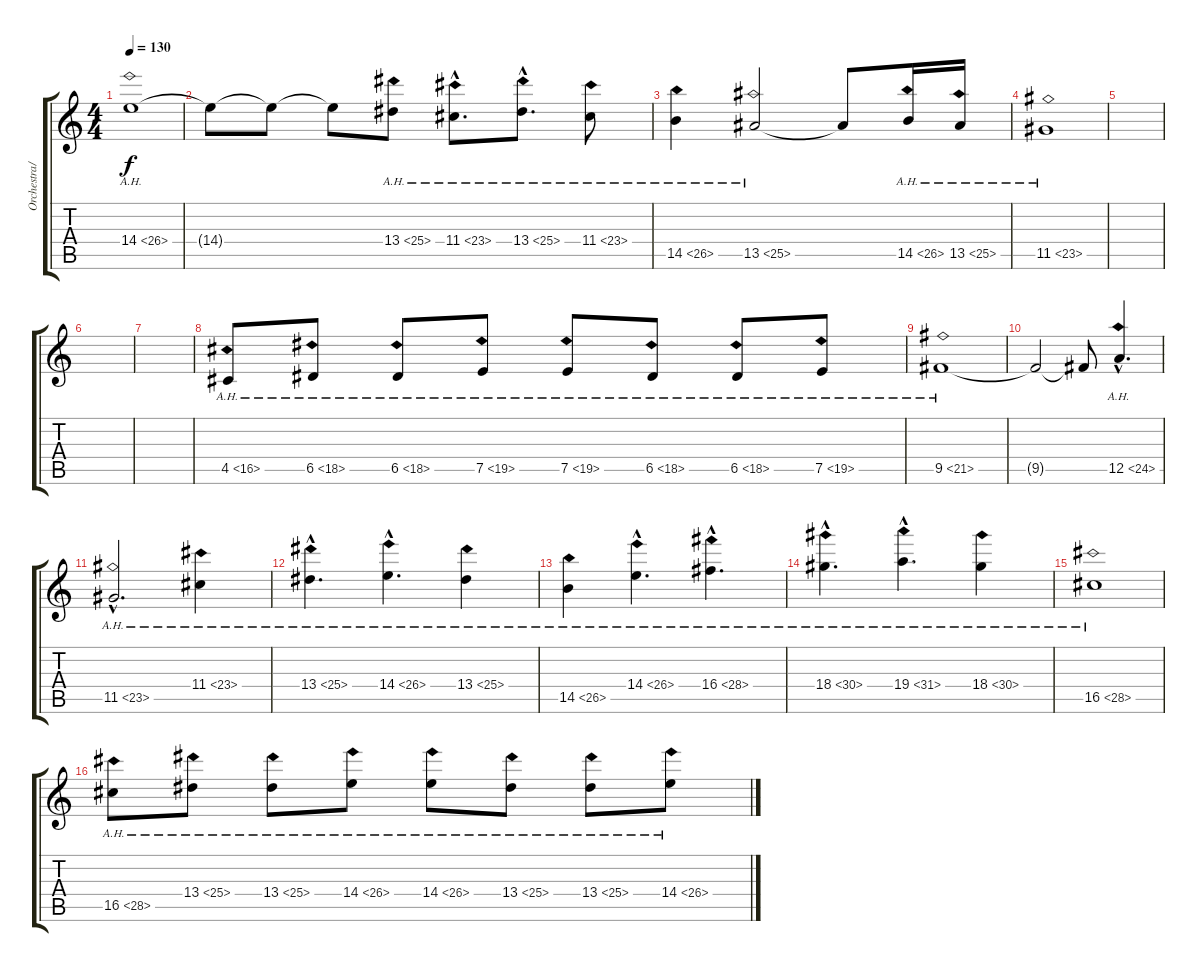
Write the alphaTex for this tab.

\track ("Orchestra/Guitar 3" "Orchestra/") {instrument distortionguitar}
\staff {score tabs}
\tuning (E4 B3 G3 D3 A2 E2) {hide}
\ts (4 4)
\tempo 130
\clef g2
\ks c
14.4{ah 12}.1{dy f} |
14.4{t}.8 14.4{t}.8 14.4{t}.8 13.4{ah 12}.8 11.4{ah 12 hac}.8{d} 13.4{ah 12 hac}.8{d} 11.4{ah 12}.8 |
14.5{ah 12}.4 13.5{ah 12}.2 13.5{t}.8 14.5{ah 12}.16 13.5{ah 12}.16 |
11.5{ah 12}.1 |
|
|
|
4.5{ah 12}.8 6.5{ah 12}.8 6.5{ah 12}.8 7.5{ah 12}.8 7.5{ah 12}.8 6.5{ah 12}.8 6.5{ah 12}.8 7.5{ah 12}.8 |
9.5{ah 12}.1 |
9.5{t}.2 9.5{t}.8 12.5{ah 12 hac}.4{d} |
11.5{ah 12 hac}.2{d} 11.4{ah 12}.4 |
13.4{ah 12 hac}.4{d} 14.4{ah 12 hac}.4{d} 13.4{ah 12}.4 |
14.5{ah 12}.4 14.4{ah 12 hac}.4{d} 16.4{ah 12 hac}.4{d} |
18.4{ah 12 hac}.4{d} 19.4{ah 12 hac}.4{d} 18.4{ah 12}.4 |
16.5{ah 12}.1 |
16.5{ah 12}.8 13.4{ah 12}.8 13.4{ah 12}.8 14.4{ah 12}.8 14.4{ah 12}.8 13.4{ah 12}.8 13.4{ah 12}.8 14.4{ah 12}.8
